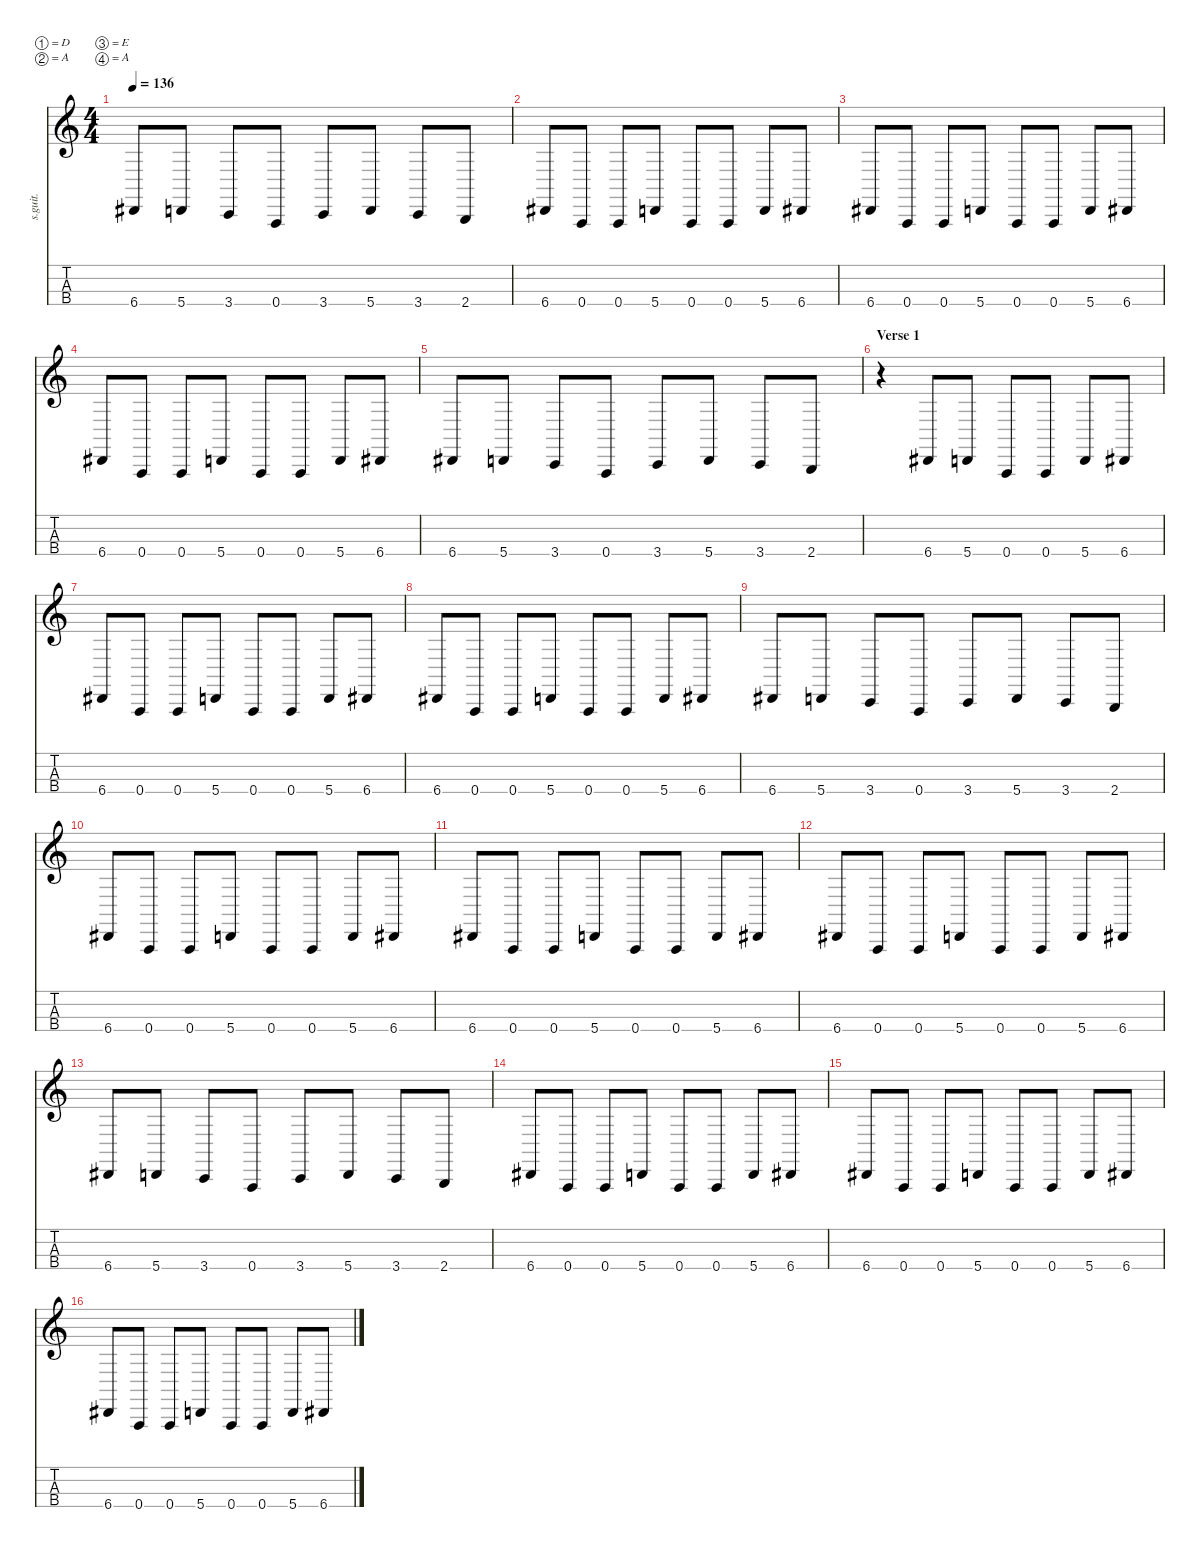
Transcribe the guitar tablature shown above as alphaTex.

\defaultSystemsLayout 4
\hideDynamics
\bracketExtendMode nobrackets
\track ("Paul Gray" "s.guit.") {instrument electricbasspick}
\staff {score tabs}
\tuning (D2 A1 E1 A0)
\ts (4 4)
\tempo 136
\clef g2
\ks c
6.4{acc #}.8{lyrics (0 "") lyrics (1 "") lyrics (2 "") lyrics (3 "") lyrics (4 "") dy fff} 5.4.8{lyrics (0 "") lyrics (1 "") lyrics (2 "") lyrics (3 "") lyrics (4 "")} 3.4.8{lyrics (0 "") lyrics (1 "") lyrics (2 "") lyrics (3 "") lyrics (4 "")} 0.4.8{lyrics (0 "") lyrics (1 "") lyrics (2 "") lyrics (3 "") lyrics (4 "")} 3.4.8{lyrics (0 "") lyrics (1 "") lyrics (2 "") lyrics (3 "") lyrics (4 "")} 5.4.8{lyrics (0 "") lyrics (1 "") lyrics (2 "") lyrics (3 "") lyrics (4 "")} 3.4.8{lyrics (0 "") lyrics (1 "") lyrics (2 "") lyrics (3 "") lyrics (4 "")} 2.4.8{lyrics (0 "") lyrics (1 "") lyrics (2 "") lyrics (3 "") lyrics (4 "")} |
6.4{acc #}.8{lyrics (0 "") lyrics (1 "") lyrics (2 "") lyrics (3 "") lyrics (4 "")} 0.4.8{lyrics (0 "") lyrics (1 "") lyrics (2 "") lyrics (3 "") lyrics (4 "")} 0.4.8{lyrics (0 "") lyrics (1 "") lyrics (2 "") lyrics (3 "") lyrics (4 "")} 5.4.8{lyrics (0 "") lyrics (1 "") lyrics (2 "") lyrics (3 "") lyrics (4 "")} 0.4.8{lyrics (0 "") lyrics (1 "") lyrics (2 "") lyrics (3 "") lyrics (4 "")} 0.4.8{lyrics (0 "") lyrics (1 "") lyrics (2 "") lyrics (3 "") lyrics (4 "")} 5.4.8{lyrics (0 "") lyrics (1 "") lyrics (2 "") lyrics (3 "") lyrics (4 "")} 6.4{acc #}.8{lyrics (0 "") lyrics (1 "") lyrics (2 "") lyrics (3 "") lyrics (4 "")} |
6.4{acc #}.8{lyrics (0 "") lyrics (1 "") lyrics (2 "") lyrics (3 "") lyrics (4 "")} 0.4.8{lyrics (0 "") lyrics (1 "") lyrics (2 "") lyrics (3 "") lyrics (4 "")} 0.4.8{lyrics (0 "") lyrics (1 "") lyrics (2 "") lyrics (3 "") lyrics (4 "")} 5.4.8{lyrics (0 "") lyrics (1 "") lyrics (2 "") lyrics (3 "") lyrics (4 "")} 0.4.8{lyrics (0 "") lyrics (1 "") lyrics (2 "") lyrics (3 "") lyrics (4 "")} 0.4.8{lyrics (0 "") lyrics (1 "") lyrics (2 "") lyrics (3 "") lyrics (4 "")} 5.4.8{lyrics (0 "") lyrics (1 "") lyrics (2 "") lyrics (3 "") lyrics (4 "")} 6.4{acc #}.8{lyrics (0 "") lyrics (1 "") lyrics (2 "") lyrics (3 "") lyrics (4 "")} |
6.4{acc #}.8{lyrics (0 "") lyrics (1 "") lyrics (2 "") lyrics (3 "") lyrics (4 "")} 0.4.8{lyrics (0 "") lyrics (1 "") lyrics (2 "") lyrics (3 "") lyrics (4 "")} 0.4.8{lyrics (0 "") lyrics (1 "") lyrics (2 "") lyrics (3 "") lyrics (4 "")} 5.4.8{lyrics (0 "") lyrics (1 "") lyrics (2 "") lyrics (3 "") lyrics (4 "")} 0.4.8{lyrics (0 "") lyrics (1 "") lyrics (2 "") lyrics (3 "") lyrics (4 "")} 0.4.8{lyrics (0 "") lyrics (1 "") lyrics (2 "") lyrics (3 "") lyrics (4 "")} 5.4.8{lyrics (0 "") lyrics (1 "") lyrics (2 "") lyrics (3 "") lyrics (4 "")} 6.4{acc #}.8{lyrics (0 "") lyrics (1 "") lyrics (2 "") lyrics (3 "") lyrics (4 "")} |
6.4{acc #}.8{lyrics (0 "") lyrics (1 "") lyrics (2 "") lyrics (3 "") lyrics (4 "")} 5.4.8{lyrics (0 "") lyrics (1 "") lyrics (2 "") lyrics (3 "") lyrics (4 "")} 3.4.8{lyrics (0 "") lyrics (1 "") lyrics (2 "") lyrics (3 "") lyrics (4 "")} 0.4.8{lyrics (0 "") lyrics (1 "") lyrics (2 "") lyrics (3 "") lyrics (4 "")} 3.4.8{lyrics (0 "") lyrics (1 "") lyrics (2 "") lyrics (3 "") lyrics (4 "")} 5.4.8{lyrics (0 "") lyrics (1 "") lyrics (2 "") lyrics (3 "") lyrics (4 "")} 3.4.8{lyrics (0 "") lyrics (1 "") lyrics (2 "") lyrics (3 "") lyrics (4 "")} 2.4.8{lyrics (0 "") lyrics (1 "") lyrics (2 "") lyrics (3 "") lyrics (4 "")} |
\section ("" "Verse 1")
r.4 6.4{acc #}.8{lyrics (0 "") lyrics (1 "") lyrics (2 "") lyrics (3 "") lyrics (4 "")} 5.4.8{lyrics (0 "") lyrics (1 "") lyrics (2 "") lyrics (3 "") lyrics (4 "")} 0.4.8{lyrics (0 "") lyrics (1 "") lyrics (2 "") lyrics (3 "") lyrics (4 "")} 0.4.8{lyrics (0 "") lyrics (1 "") lyrics (2 "") lyrics (3 "") lyrics (4 "")} 5.4.8{lyrics (0 "") lyrics (1 "") lyrics (2 "") lyrics (3 "") lyrics (4 "")} 6.4{acc #}.8{lyrics (0 "") lyrics (1 "") lyrics (2 "") lyrics (3 "") lyrics (4 "")} |
6.4{acc #}.8{lyrics (0 "") lyrics (1 "") lyrics (2 "") lyrics (3 "") lyrics (4 "")} 0.4.8{lyrics (0 "") lyrics (1 "") lyrics (2 "") lyrics (3 "") lyrics (4 "")} 0.4.8{lyrics (0 "") lyrics (1 "") lyrics (2 "") lyrics (3 "") lyrics (4 "")} 5.4.8{lyrics (0 "") lyrics (1 "") lyrics (2 "") lyrics (3 "") lyrics (4 "")} 0.4.8{lyrics (0 "") lyrics (1 "") lyrics (2 "") lyrics (3 "") lyrics (4 "")} 0.4.8{lyrics (0 "") lyrics (1 "") lyrics (2 "") lyrics (3 "") lyrics (4 "")} 5.4.8{lyrics (0 "") lyrics (1 "") lyrics (2 "") lyrics (3 "") lyrics (4 "")} 6.4{acc #}.8{lyrics (0 "") lyrics (1 "") lyrics (2 "") lyrics (3 "") lyrics (4 "")} |
6.4{acc #}.8{lyrics (0 "") lyrics (1 "") lyrics (2 "") lyrics (3 "") lyrics (4 "")} 0.4.8{lyrics (0 "") lyrics (1 "") lyrics (2 "") lyrics (3 "") lyrics (4 "")} 0.4.8{lyrics (0 "") lyrics (1 "") lyrics (2 "") lyrics (3 "") lyrics (4 "")} 5.4.8{lyrics (0 "") lyrics (1 "") lyrics (2 "") lyrics (3 "") lyrics (4 "")} 0.4.8{lyrics (0 "") lyrics (1 "") lyrics (2 "") lyrics (3 "") lyrics (4 "")} 0.4.8{lyrics (0 "") lyrics (1 "") lyrics (2 "") lyrics (3 "") lyrics (4 "")} 5.4.8{lyrics (0 "") lyrics (1 "") lyrics (2 "") lyrics (3 "") lyrics (4 "")} 6.4{acc #}.8{lyrics (0 "") lyrics (1 "") lyrics (2 "") lyrics (3 "") lyrics (4 "")} |
6.4{acc #}.8{lyrics (0 "") lyrics (1 "") lyrics (2 "") lyrics (3 "") lyrics (4 "")} 5.4.8{lyrics (0 "") lyrics (1 "") lyrics (2 "") lyrics (3 "") lyrics (4 "")} 3.4.8{lyrics (0 "") lyrics (1 "") lyrics (2 "") lyrics (3 "") lyrics (4 "")} 0.4.8{lyrics (0 "") lyrics (1 "") lyrics (2 "") lyrics (3 "") lyrics (4 "")} 3.4.8{lyrics (0 "") lyrics (1 "") lyrics (2 "") lyrics (3 "") lyrics (4 "")} 5.4.8{lyrics (0 "") lyrics (1 "") lyrics (2 "") lyrics (3 "") lyrics (4 "")} 3.4.8{lyrics (0 "") lyrics (1 "") lyrics (2 "") lyrics (3 "") lyrics (4 "")} 2.4.8{lyrics (0 "") lyrics (1 "") lyrics (2 "") lyrics (3 "") lyrics (4 "")} |
6.4{acc #}.8{lyrics (0 "") lyrics (1 "") lyrics (2 "") lyrics (3 "") lyrics (4 "")} 0.4.8{lyrics (0 "") lyrics (1 "") lyrics (2 "") lyrics (3 "") lyrics (4 "")} 0.4.8{lyrics (0 "") lyrics (1 "") lyrics (2 "") lyrics (3 "") lyrics (4 "")} 5.4.8{lyrics (0 "") lyrics (1 "") lyrics (2 "") lyrics (3 "") lyrics (4 "")} 0.4.8{lyrics (0 "") lyrics (1 "") lyrics (2 "") lyrics (3 "") lyrics (4 "")} 0.4.8{lyrics (0 "") lyrics (1 "") lyrics (2 "") lyrics (3 "") lyrics (4 "")} 5.4.8{lyrics (0 "") lyrics (1 "") lyrics (2 "") lyrics (3 "") lyrics (4 "")} 6.4{acc #}.8{lyrics (0 "") lyrics (1 "") lyrics (2 "") lyrics (3 "") lyrics (4 "")} |
6.4{acc #}.8{lyrics (0 "") lyrics (1 "") lyrics (2 "") lyrics (3 "") lyrics (4 "")} 0.4.8{lyrics (0 "") lyrics (1 "") lyrics (2 "") lyrics (3 "") lyrics (4 "")} 0.4.8{lyrics (0 "") lyrics (1 "") lyrics (2 "") lyrics (3 "") lyrics (4 "")} 5.4.8{lyrics (0 "") lyrics (1 "") lyrics (2 "") lyrics (3 "") lyrics (4 "")} 0.4.8{lyrics (0 "") lyrics (1 "") lyrics (2 "") lyrics (3 "") lyrics (4 "")} 0.4.8{lyrics (0 "") lyrics (1 "") lyrics (2 "") lyrics (3 "") lyrics (4 "")} 5.4.8{lyrics (0 "") lyrics (1 "") lyrics (2 "") lyrics (3 "") lyrics (4 "")} 6.4{acc #}.8{lyrics (0 "") lyrics (1 "") lyrics (2 "") lyrics (3 "") lyrics (4 "")} |
6.4{acc #}.8{lyrics (0 "") lyrics (1 "") lyrics (2 "") lyrics (3 "") lyrics (4 "")} 0.4.8{lyrics (0 "") lyrics (1 "") lyrics (2 "") lyrics (3 "") lyrics (4 "")} 0.4.8{lyrics (0 "") lyrics (1 "") lyrics (2 "") lyrics (3 "") lyrics (4 "")} 5.4.8{lyrics (0 "") lyrics (1 "") lyrics (2 "") lyrics (3 "") lyrics (4 "")} 0.4.8{lyrics (0 "") lyrics (1 "") lyrics (2 "") lyrics (3 "") lyrics (4 "")} 0.4.8{lyrics (0 "") lyrics (1 "") lyrics (2 "") lyrics (3 "") lyrics (4 "")} 5.4.8{lyrics (0 "") lyrics (1 "") lyrics (2 "") lyrics (3 "") lyrics (4 "")} 6.4{acc #}.8{lyrics (0 "") lyrics (1 "") lyrics (2 "") lyrics (3 "") lyrics (4 "")} |
6.4{acc #}.8{lyrics (0 "") lyrics (1 "") lyrics (2 "") lyrics (3 "") lyrics (4 "")} 5.4.8{lyrics (0 "") lyrics (1 "") lyrics (2 "") lyrics (3 "") lyrics (4 "")} 3.4.8{lyrics (0 "") lyrics (1 "") lyrics (2 "") lyrics (3 "") lyrics (4 "")} 0.4.8{lyrics (0 "") lyrics (1 "") lyrics (2 "") lyrics (3 "") lyrics (4 "")} 3.4.8{lyrics (0 "") lyrics (1 "") lyrics (2 "") lyrics (3 "") lyrics (4 "")} 5.4.8{lyrics (0 "") lyrics (1 "") lyrics (2 "") lyrics (3 "") lyrics (4 "")} 3.4.8{lyrics (0 "") lyrics (1 "") lyrics (2 "") lyrics (3 "") lyrics (4 "")} 2.4.8{lyrics (0 "") lyrics (1 "") lyrics (2 "") lyrics (3 "") lyrics (4 "")} |
6.4{acc #}.8{lyrics (0 "") lyrics (1 "") lyrics (2 "") lyrics (3 "") lyrics (4 "")} 0.4.8{lyrics (0 "") lyrics (1 "") lyrics (2 "") lyrics (3 "") lyrics (4 "")} 0.4.8{lyrics (0 "") lyrics (1 "") lyrics (2 "") lyrics (3 "") lyrics (4 "")} 5.4.8{lyrics (0 "") lyrics (1 "") lyrics (2 "") lyrics (3 "") lyrics (4 "")} 0.4.8{lyrics (0 "") lyrics (1 "") lyrics (2 "") lyrics (3 "") lyrics (4 "")} 0.4.8{lyrics (0 "") lyrics (1 "") lyrics (2 "") lyrics (3 "") lyrics (4 "")} 5.4.8{lyrics (0 "") lyrics (1 "") lyrics (2 "") lyrics (3 "") lyrics (4 "")} 6.4{acc #}.8{lyrics (0 "") lyrics (1 "") lyrics (2 "") lyrics (3 "") lyrics (4 "")} |
6.4{acc #}.8{lyrics (0 "") lyrics (1 "") lyrics (2 "") lyrics (3 "") lyrics (4 "")} 0.4.8{lyrics (0 "") lyrics (1 "") lyrics (2 "") lyrics (3 "") lyrics (4 "")} 0.4.8{lyrics (0 "") lyrics (1 "") lyrics (2 "") lyrics (3 "") lyrics (4 "")} 5.4.8{lyrics (0 "") lyrics (1 "") lyrics (2 "") lyrics (3 "") lyrics (4 "")} 0.4.8{lyrics (0 "") lyrics (1 "") lyrics (2 "") lyrics (3 "") lyrics (4 "")} 0.4.8{lyrics (0 "") lyrics (1 "") lyrics (2 "") lyrics (3 "") lyrics (4 "")} 5.4.8{lyrics (0 "") lyrics (1 "") lyrics (2 "") lyrics (3 "") lyrics (4 "")} 6.4{acc #}.8{lyrics (0 "") lyrics (1 "") lyrics (2 "") lyrics (3 "") lyrics (4 "")} |
6.4{acc #}.8{lyrics (0 "") lyrics (1 "") lyrics (2 "") lyrics (3 "") lyrics (4 "")} 0.4.8{lyrics (0 "") lyrics (1 "") lyrics (2 "") lyrics (3 "") lyrics (4 "")} 0.4.8{lyrics (0 "") lyrics (1 "") lyrics (2 "") lyrics (3 "") lyrics (4 "")} 5.4.8{lyrics (0 "") lyrics (1 "") lyrics (2 "") lyrics (3 "") lyrics (4 "")} 0.4.8{lyrics (0 "") lyrics (1 "") lyrics (2 "") lyrics (3 "") lyrics (4 "")} 0.4.8{lyrics (0 "") lyrics (1 "") lyrics (2 "") lyrics (3 "") lyrics (4 "")} 5.4.8{lyrics (0 "") lyrics (1 "") lyrics (2 "") lyrics (3 "") lyrics (4 "")} 6.4{acc #}.8{lyrics (0 "") lyrics (1 "") lyrics (2 "") lyrics (3 "") lyrics (4 "")}
